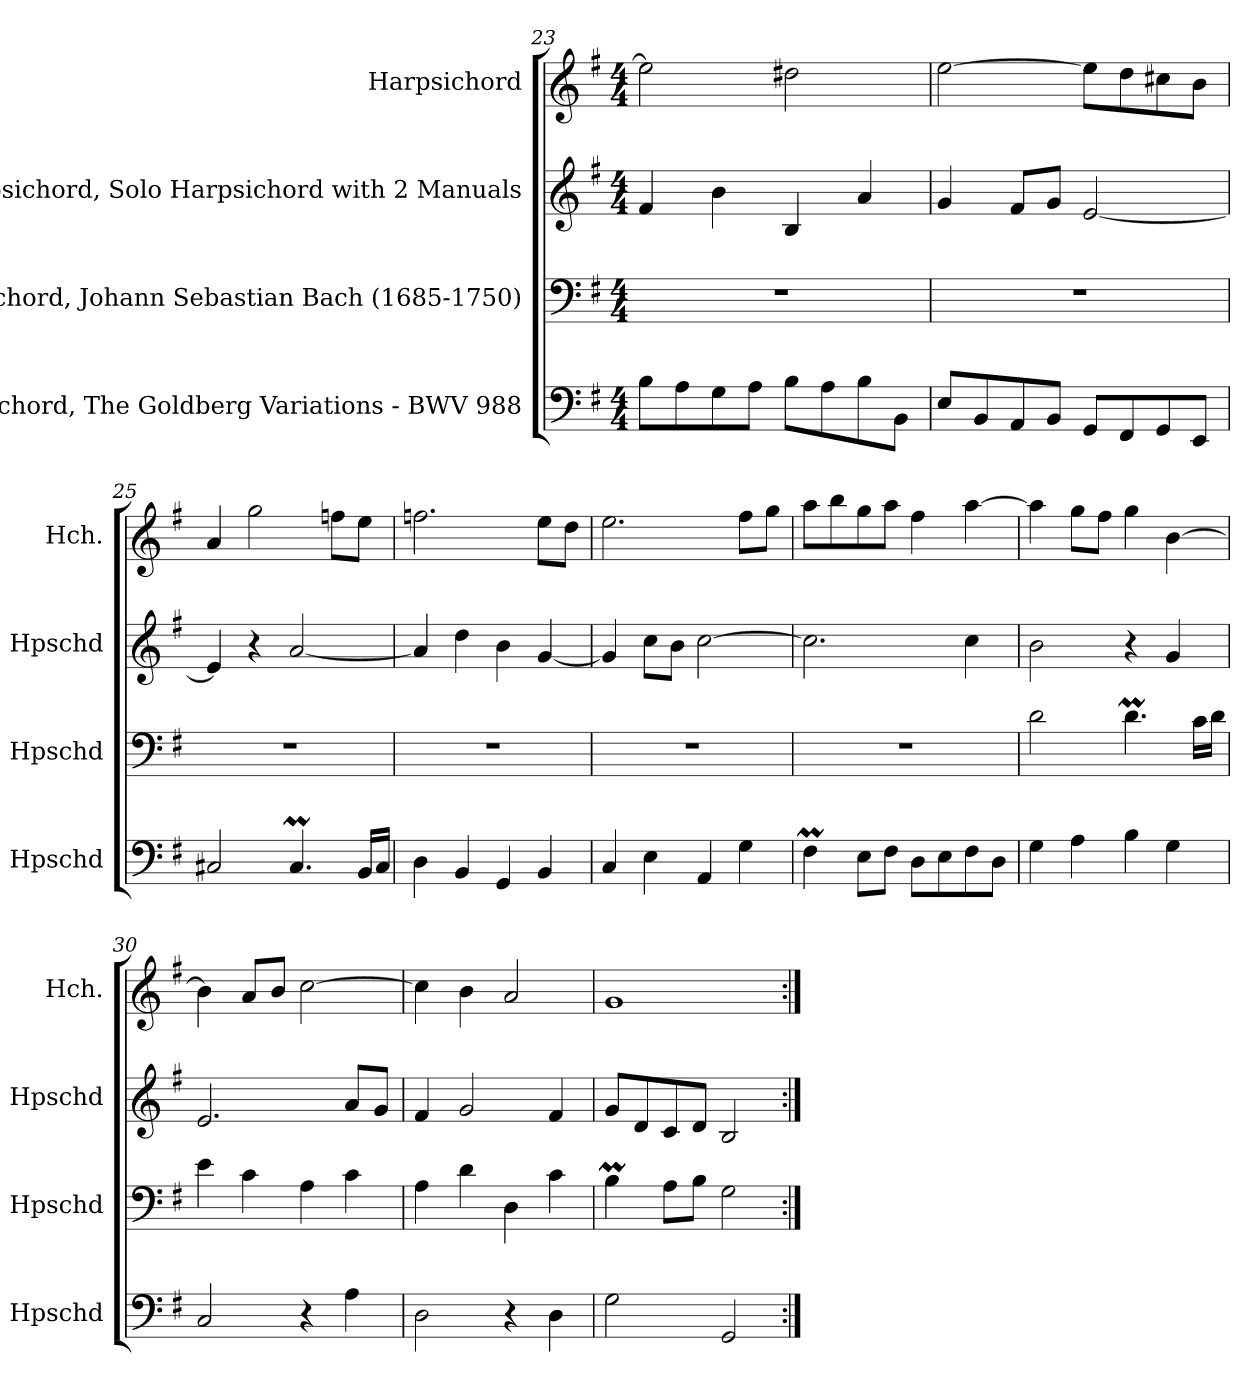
**kern	**kern	**kern	**kern
*part4	*part3	*part2	*part1
*staff4	*staff3	*staff2	*staff1
*I"Harpsichord, The Goldberg Variations - BWV 988	*I"Harpsichord, Johann Sebastian Bach  (1685-1750)	*I"Harpsichord, Solo Harpsichord with 2 Manuals	*I"Harpsichord
*I'Hpschd	*I'Hpschd	*I'Hpschd	*I'Hch.
!!LO:LB:g=z
*clefF4	*clefF4	*clefG2	*clefG2
*k[f#]	*k[f#]	*k[f#]	*k[f#]
*M4/4	*M4/4	*M4/4	*M4/4
=23	=23	=23	=23
8B\L	1r	4f#/	2ee\]
8A\	.	.	.
8G\	.	4b\	.
8A\J	.	.	.
8B\L	.	4B/	2dd#X\
8A\	.	.	.
8B\	.	4a/	.
8BB\J	.	.	.
=24	=24	=24	=24
8E/L	1r	4g/	[2ee\
8BB/	.	.	.
8AA/	.	8f#/L	.
8BB/J	.	8g/J	.
8GG/L	.	[2e/	8ee\L]
8FF#/	.	.	8dd\
8GG/	.	.	8cc#X\
8EE/J	.	.	8b\J
=25	=25	=25	=25
2C#X/	1r	4e/]	4a/
.	.	4r	2gg\
4.C#m/	.	[2a/	.
.	.	.	8ffn\L
16BB/LL	.	.	8ee\J
16C#/JJ	.	.	.
=26	=26	=26	=26
4D\	1r	4a/]	2.ffn\
4BB/	.	4dd\	.
4GG/	.	4b\	.
4BB/	.	[4g/	8ee\L
.	.	.	8dd\J
=27	=27	=27	=27
4C/	1r	4g/]	2.ee\
4E\	.	8cc\L	.
.	.	8b\J	.
4AA/	.	[2cc\	.
4G\	.	.	8ff#\L
.	.	.	8gg\J
!!LO:LB:g=z
=28	=28	=28	=28
4F#m\	1r	2.cc\]	8aa\L
.	.	.	8bb\
8E\L	.	.	8gg\
8F#\J	.	.	8aa\J
8D\L	.	.	4ff#\
8E\	.	.	.
8F#\	.	4cc\	[4aa\
8D\J	.	.	.
=29	=29	=29	=29
4G\	2d\	2b\	4aa\]
4A\	.	.	8gg\L
.	.	.	8ff#\J
4B\	4.dM\	4r	4gg\
4G\	.	4g/	[4b\
.	16c\LL	.	.
.	16d\JJ	.	.
=30	=30	=30	=30
2C/	4e\	2.e/	4b\]
.	4c\	.	8a/L
.	.	.	8b/J
4r	4A\	.	[2cc\
4A\	4c\	8a/L	.
.	.	8g/J	.
=31	=31	=31	=31
2D\	4A\	4f#/	4cc\]
.	4d\	2g/	4b\
4r	4D\	.	2a/
4D\	4c\	4f#/	.
=32	=32	=32	=32
2G\	4Bm\	8g/L	1g
.	.	8d/	.
.	8A\L	8c/	.
.	8B\J	8d/J	.
2GG/	2G\	2B/	.
=:|!	=:|!	=:|!	=:|!
*-	*-	*-	*-
